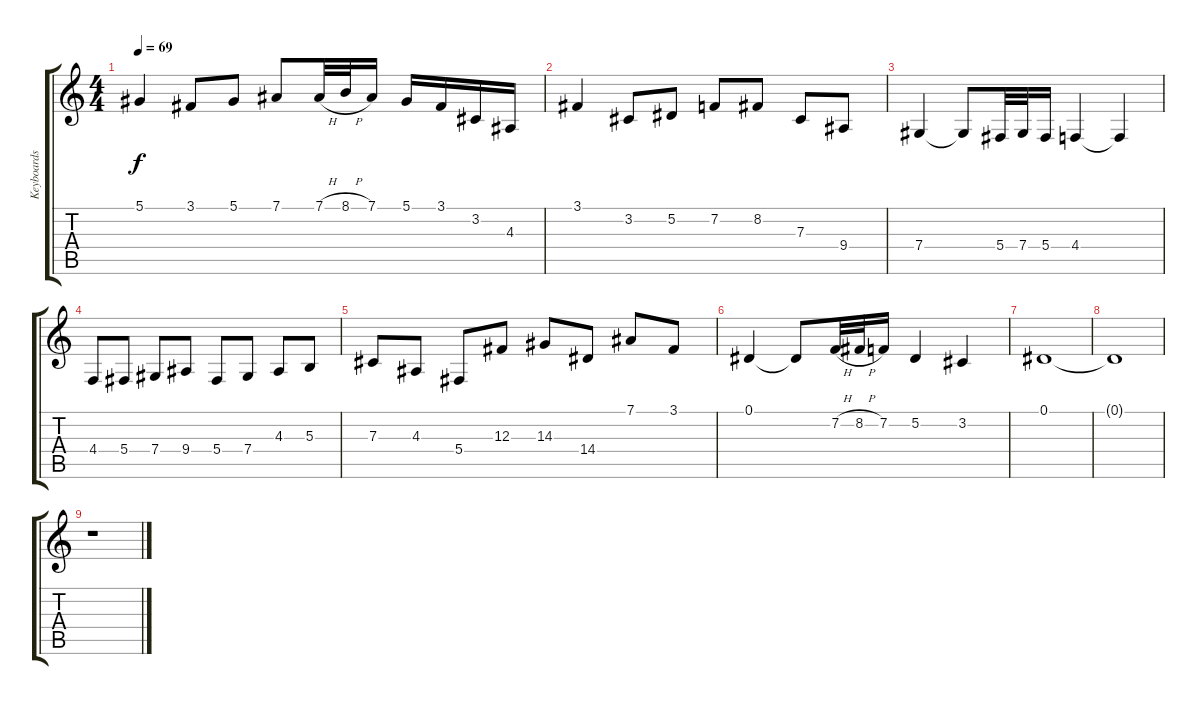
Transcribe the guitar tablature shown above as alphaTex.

\track ("Keyboards" "Keyboards") {instrument brightacousticpiano}
\staff {score tabs}
\tuning (Eb4 Bb3 Gb3 Db3 Ab2 Eb2) {hide}
\ts (4 4)
\tempo 69
\clef g2
\ks c
5.1.4{dy f} 3.1.8 5.1.8 7.1.8 7.1{h}.32 8.1{h}.32 7.1.16 5.1.16 3.1.16 3.2.16 4.3.16 |
3.1.4 3.2.8 5.2.8 7.2.8 8.2.8 7.3.8 9.4.8 |
7.4.4 7.4{t}.8 5.4.32 7.4.32 5.4.16 4.4.4 4.4{t}.4 |
4.4.8 5.4.8 7.4.8 9.4.8 5.4.8 7.4.8 4.3.8 5.3.8 |
7.3.8 4.3.8 5.4.8 12.3.8 14.3.8 14.4.8 7.1.8 3.1.8 |
0.1.4 0.1{t}.8 7.2{h}.32 8.2{h}.32 7.2.16 5.2.4 3.2.4 |
0.1.1 |
0.1{t}.1{volume 0} |
r.1
